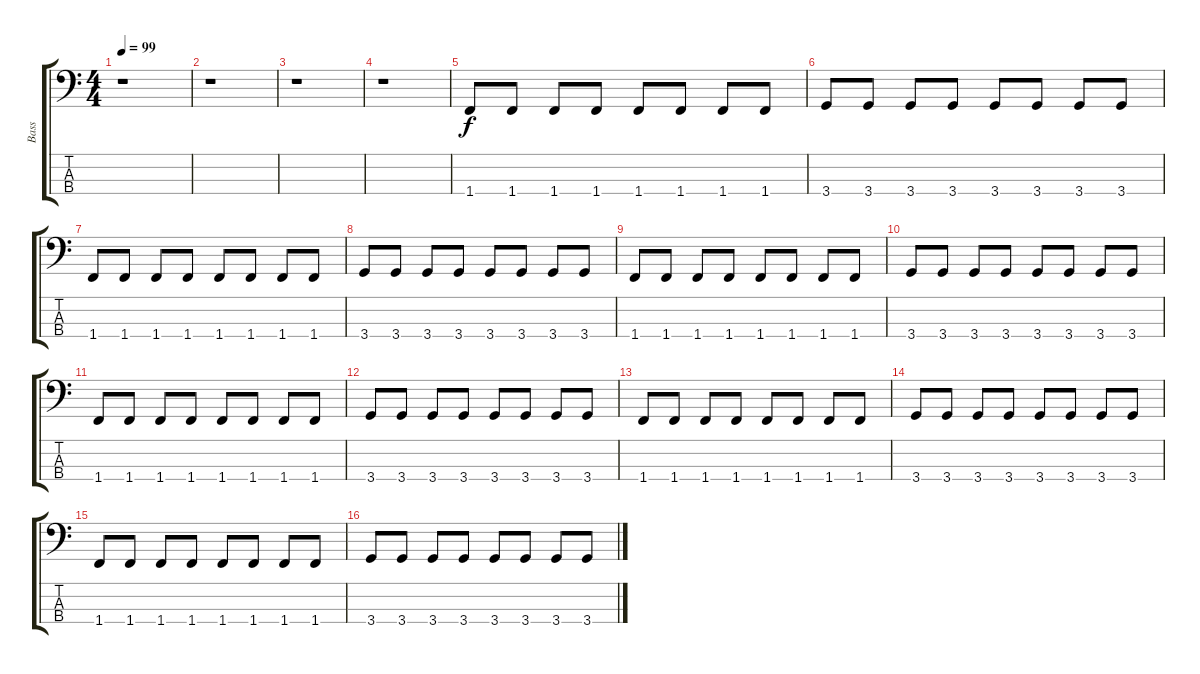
\track ("Bass" "Bass") {instrument electricbassfinger}
\staff {score tabs}
\tuning (G2 D2 A1 E1) {hide}
\ts (4 4)
\tempo 99
\clef f4
\ks c
r.1{dy f instrument electricbassfinger} |
r.1 |
r.1 |
r.1 |
1.4.8 1.4.8 1.4.8 1.4.8 1.4.8 1.4.8 1.4.8 1.4.8 |
3.4.8 3.4.8 3.4.8 3.4.8 3.4.8 3.4.8 3.4.8 3.4.8 |
1.4.8 1.4.8 1.4.8 1.4.8 1.4.8 1.4.8 1.4.8 1.4.8 |
3.4.8 3.4.8 3.4.8 3.4.8 3.4.8 3.4.8 3.4.8 3.4.8 |
1.4.8 1.4.8 1.4.8 1.4.8 1.4.8 1.4.8 1.4.8 1.4.8 |
3.4.8 3.4.8 3.4.8 3.4.8 3.4.8 3.4.8 3.4.8 3.4.8 |
1.4.8 1.4.8 1.4.8 1.4.8 1.4.8 1.4.8 1.4.8 1.4.8 |
3.4.8 3.4.8 3.4.8 3.4.8 3.4.8 3.4.8 3.4.8 3.4.8 |
1.4.8 1.4.8 1.4.8 1.4.8 1.4.8 1.4.8 1.4.8 1.4.8 |
3.4.8 3.4.8 3.4.8 3.4.8 3.4.8 3.4.8 3.4.8 3.4.8 |
1.4.8 1.4.8 1.4.8 1.4.8 1.4.8 1.4.8 1.4.8 1.4.8 |
3.4.8 3.4.8 3.4.8 3.4.8 3.4.8 3.4.8 3.4.8 3.4.8
